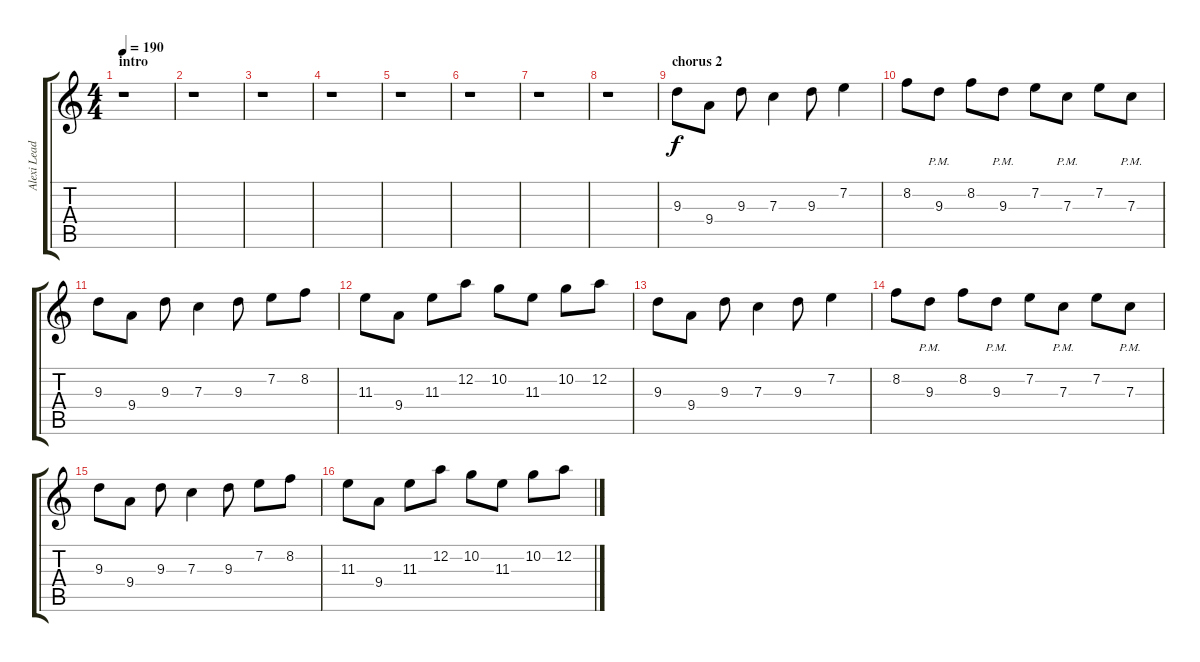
\track ("Alexi Lead" "Alexi Lead") {instrument overdrivenguitar}
\staff {score tabs}
\tuning (D4 A3 F3 C3 G2 C2) {hide}
\ts (4 4)
\section ("" "intro")
\tempo 190
\clef g2
\ks c
r.1{dy f} |
r.1 |
r.1 |
r.1 |
r.1 |
r.1 |
r.1 |
r.1 |
\section ("" "chorus 2")
9.3.8 9.4.8 9.3.8 7.3.4 9.3.8 7.2.4 |
8.2.8 9.3{pm}.8 8.2.8 9.3{pm}.8 7.2.8 7.3{pm}.8 7.2.8 7.3{pm}.8 |
9.3.8 9.4.8 9.3.8 7.3.4 9.3.8 7.2.8 8.2.8 |
11.3.8 9.4.8 11.3.8 12.2.8 10.2.8 11.3.8 10.2.8 12.2.8 |
9.3.8 9.4.8 9.3.8 7.3.4 9.3.8 7.2.4 |
8.2.8 9.3{pm}.8 8.2.8 9.3{pm}.8 7.2.8 7.3{pm}.8 7.2.8 7.3{pm}.8 |
9.3.8 9.4.8 9.3.8 7.3.4 9.3.8 7.2.8 8.2.8 |
11.3.8 9.4.8 11.3.8 12.2.8 10.2.8 11.3.8 10.2.8 12.2.8
